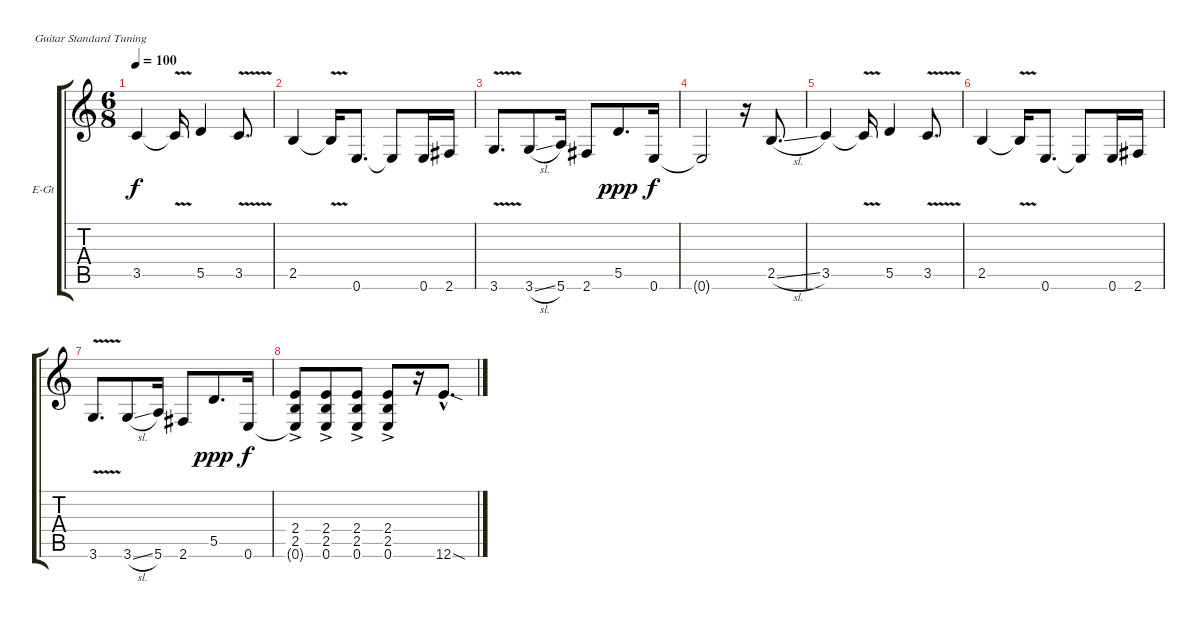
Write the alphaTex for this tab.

\defaultSystemsLayout 4
\bracketExtendMode groupsimilarinstruments
\firstSystemTrackNameOrientation horizontal
\otherSystemsTrackNameOrientation horizontal
\track ("Extra Guitar" "E-Gt") {instrument distortionguitar}
\staff {score tabs}
\tuning (E4 B3 G3 D3 A2 E2)
\ts (6 8)
\tempo 100
\clef g2
\ks c
3.5.4{dy f} 3.5{v t}.16 5.5.4 3.5{v}.8{d} |
2.5.4 2.5{v t}.16 0.6.8{d} 0.6{t}.8 0.6.16 2.6.16 |
3.6{v}.8{d} 3.6{sl}.8 5.6.16 2.6.8 5.5.8{d dy ppp} 0.6.16{dy f} |
0.6{t}.2 r.16 2.5{sl}.8{d} |
3.5.4 3.5{v t}.16 5.5.4 3.5{v}.8{d} |
2.5.4 2.5{v t}.16 0.6.8{d} 0.6{t}.8 0.6.16 2.6.16 |
3.6{v}.8{d} 3.6{sl}.8 5.6.16 2.6.8 5.5.8{d dy ppp} 0.6.16{dy f} |
(0.6{t} 2.5{ac} 2.4{ac}).8 (0.6{ac} 2.5{ac} 2.4{ac}).8 (0.6{ac} 2.5{ac} 2.4{ac}).8 (0.6{ac} 2.5{ac} 2.4{ac}).8 r.16 12.6{sod hac}.8{d}
